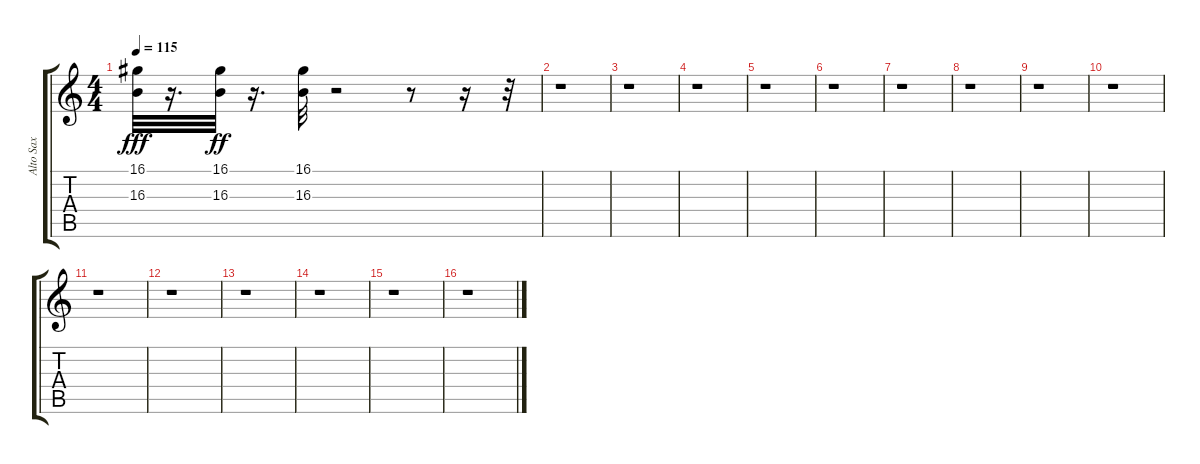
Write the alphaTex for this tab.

\track ("Alto Sax" "Alto Sax") {instrument altosax}
\staff {score tabs}
\tuning (E4 B3 G3 D3 A2 E2) {hide}
\ts (4 4)
\tempo 115
\clef g2
\ks c
(16.1 16.3).32{dy fff} r.16{d} (16.1 16.3).32{dy ff} r.16{d} (16.1 16.3).32 r.2 r.8 r.16 r.32 |
r.1 |
r.1 |
r.1 |
r.1 |
r.1 |
r.1 |
r.1 |
r.1 |
r.1 |
r.1 |
r.1 |
r.1 |
r.1 |
r.1 |
r.1
